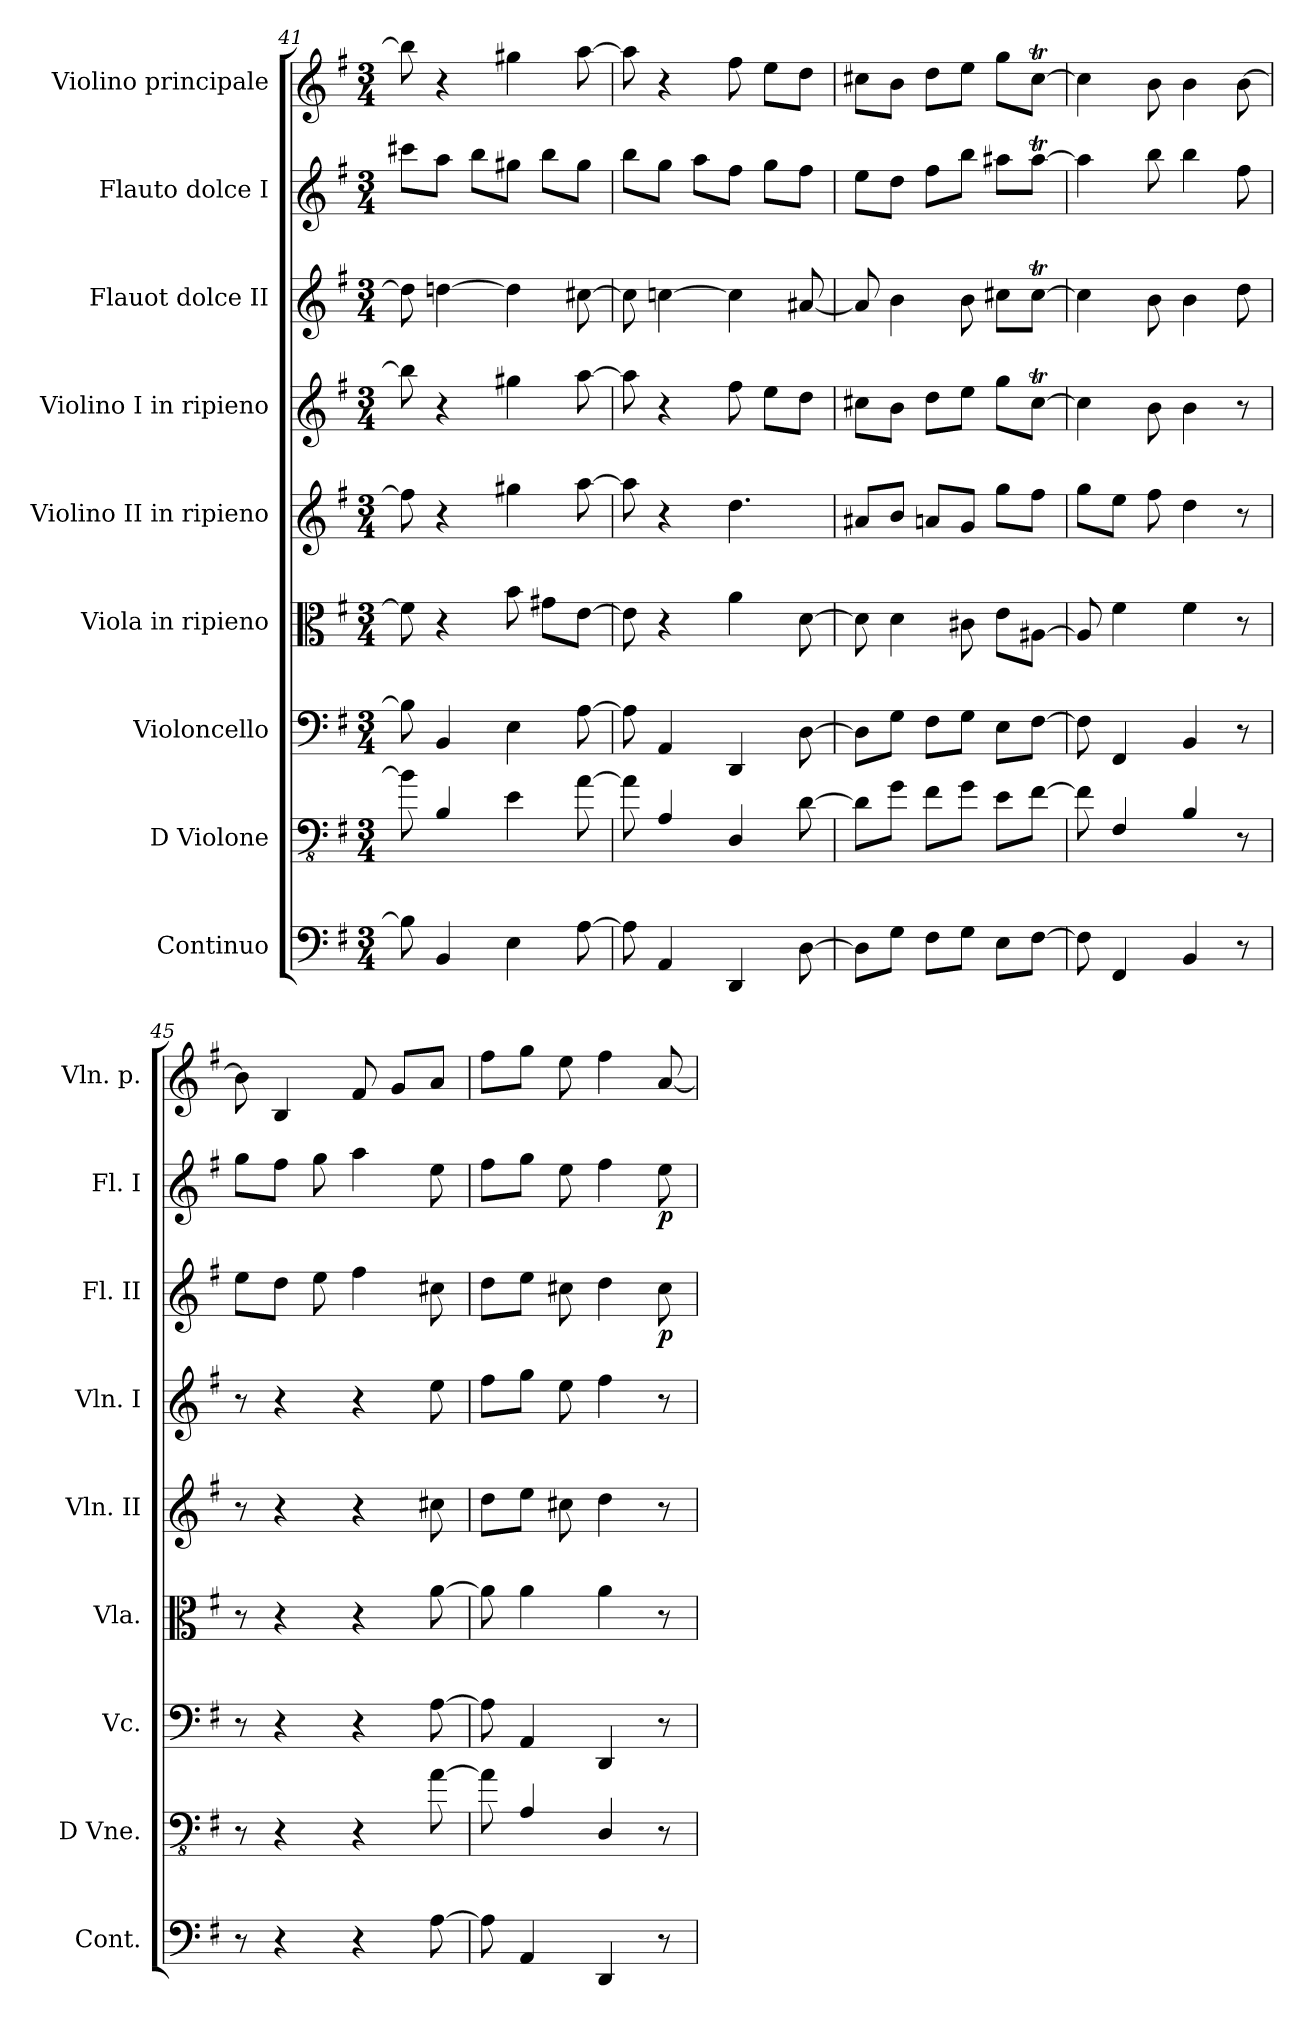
**kern	**kern	**kern	**kern	**kern	**kern	**kern	**dynam	**kern	**dynam	**kern
*part9	*part8	*part7	*part6	*part5	*part4	*part3	*part3	*part2	*part2	*part1
*staff9	*staff8	*staff7	*staff6	*staff5	*staff4	*staff3	*staff3	*staff2	*staff2	*staff1
*I"Continuo	*I"D Violone	*I"Violoncello	*I"Viola in ripieno	*I"Violino II in ripieno	*I"Violino I in ripieno	*I"Flauot dolce II	*	*I"Flauto dolce I	*	*I"Violino principale
*I'Cont.	*I'D Vne.	*I'Vc.	*I'Vla.	*I'Vln. II	*I'Vln. I	*I'Fl. II	*	*I'Fl. I	*	*I'Vln. p.
*clefF4	*clefFv4	*clefF4	*clefC3	*clefG2	*clefG2	*clefG2	*	*clefG2	*	*clefG2
*	*ITrd7c12	*	*	*	*	*	*	*	*	*
*k[f#]	*k[f#]	*k[f#]	*k[f#]	*k[f#]	*k[f#]	*k[f#]	*	*k[f#]	*	*k[f#]
*M3/4	*M3/4	*M3/4	*M3/4	*M3/4	*M3/4	*M3/4	*	*M3/4	*	*M3/4
=41	=41	=41	=41	=41	=41	=41	=41	=41	=41	=41
8B\]	8BB\]	8B\]	8f#\]	8ff#\]	8bb\]	8dd#\]	.	8ccc#X\L	.	8bb\]
4BB/	4BBB/	4BB/	4r	4r	4r	[4ddn\	.	8aa\J	.	4r
.	.	.	.	.	.	.	.	8bb\L	.	.
4E\	4EE\	4E\	8b\	4gg#X\	4gg#X\	4dd\]	.	8gg#X\J	.	4gg#X\
.	.	.	8g#X\L	.	.	.	.	8bb\L	.	.
[8A\	[8AA\	[8A\	[8e\J	[8aa\	[8aa\	[8cc#X\	.	8gg#\J	.	[8aa\
=42	=42	=42	=42	=42	=42	=42	=42	=42	=42	=42
8A\]	8AA\]	8A\]	8e\]	8aa\]	8aa\]	8cc#\]	.	8bb\L	.	8aa\]
4AA/	4AAA/	4AA/	4r	4r	4r	[4ccn\	.	8gg\J	.	4r
.	.	.	.	.	.	.	.	8aa\L	.	.
4DD/	4DDD/	4DD/	4a\	4.dd\	8ff#\	4cc\]	.	8ff#\J	.	8ff#\
.	.	.	.	.	8ee\L	.	.	8gg\L	.	8ee\L
[8D\	[8DD\	[8D\	[8d\	.	8dd\J	[8a#X/	.	8ff#\J	.	8dd\J
=43	=43	=43	=43	=43	=43	=43	=43	=43	=43	=43
8D\L]	8DD\L]	8D\L]	8d\]	8a#X/L	8cc#X\L	8a#/]	.	8ee\L	.	8cc#X\L
8G\J	8GG\J	8G\J	4d\	8b/J	8b\J	4b\	.	8dd\J	.	8b\J
8F#\L	8FF#\L	8F#\L	.	8an/L	8dd\L	.	.	8ff#\L	.	8dd\L
8G\J	8GG\J	8G\J	8c#X\	8g/J	8ee\J	8b\	.	8bb\J	.	8ee\J
8E\L	8EE\L	8E\L	8e\L	8gg\L	8gg\L	8cc#X\L	.	8aa#X\L	.	8gg\L
[8F#\J	[8FF#\J	[8F#\J	[8A#X\J	8ff#\J	[8cc#t\J	[8cc#t\J	.	[8aa#t\J	.	[8cc#t\J
=44	=44	=44	=44	=44	=44	=44	=44	=44	=44	=44
8F#\]	8FF#\]	8F#\]	8A#/]	8gg\L	4cc#\]	4cc#\]	.	4aa#\]	.	4cc#\]
4FF#/	4FFF#/	4FF#/	4f#\	8ee\J	.	.	.	.	.	.
.	.	.	.	8ff#\	8b\	8b\	.	8bb\	.	8b\
4BB/	4BBB/	4BB/	4f#\	4dd\	4b\	4b\	.	4bb\	.	4b\
8r	8r	8r	8r	8r	8r	8dd\	.	8ff#\	.	[8b\
!!LO:PB:g=z
=45	=45	=45	=45	=45	=45	=45	=45	=45	=45	=45
8r	8r	8r	8r	8r	8r	8ee\L	.	8gg\L	.	8b\]
4r	4r	4r	4r	4r	4r	8dd\J	.	8ff#\J	.	4B/
.	.	.	.	.	.	8ee\	.	8gg\	.	.
4r	4r	4r	4r	4r	4r	4ff#\	.	4aa\	.	8f#/
.	.	.	.	.	.	.	.	.	.	8g/L
[8A\	[8AA\	[8A\	[8a\	8cc#X\	8ee\	8cc#X\	.	8ee\	.	8a/J
=46	=46	=46	=46	=46	=46	=46	=46	=46	=46	=46
8A\]	8AA\]	8A\]	8a\]	8dd\L	8ff#\L	8dd\L	.	8ff#\L	.	8ff#\L
4AA/	4AAA/	4AA/	4a\	8ee\J	8gg\J	8ee\J	.	8gg\J	.	8gg\J
.	.	.	.	8cc#X\	8ee\	8cc#X\	.	8ee\	.	8ee\
4DD/	4DDD/	4DD/	4a\	4dd\	4ff#\	4dd\	.	4ff#\	.	4ff#\
!	!	!	!	!	!	!	!LO:DY:b	!	!LO:DY:b	!
8r	8r	8r	8r	8r	8r	8cc#\	p	8ee\	p	[8a/
=	=	=	=	=	=	=	=	=	=	=
*-	*-	*-	*-	*-	*-	*-	*-	*-	*-	*-
